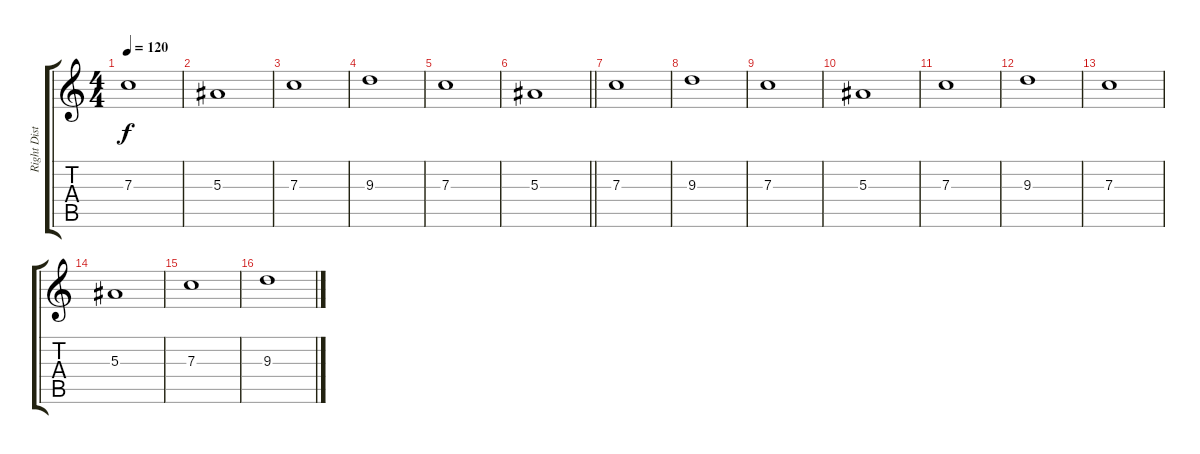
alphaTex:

\track ("Right Distorted" "Right Dist") {instrument distortionguitar}
\staff {score tabs}
\tuning (D4 A3 F3 C3 G2 C2) {hide}
\ts (4 4)
\tempo 120
\clef g2
\ks c
7.3.1{dy f volume 12} |
5.3.1 |
7.3.1 |
9.3.1 |
7.3.1 |
\barLineRight lightlight
5.3.1 |
7.3.1 |
9.3.1 |
7.3.1 |
5.3.1 |
7.3.1 |
9.3.1 |
7.3.1 |
5.3.1 |
7.3.1 |
9.3.1
